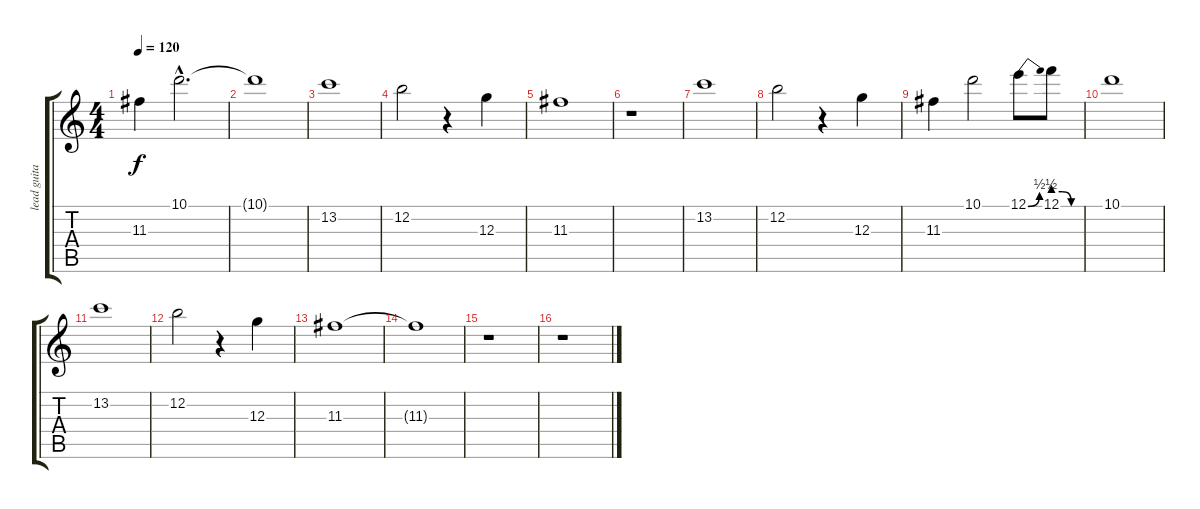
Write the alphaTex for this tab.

\track ("lead guitar 2" "lead guita") {instrument electricguitarclean}
\staff {score tabs}
\tuning (E4 B3 G3 D3 A2 E2) {hide}
\ts (4 4)
\tempo 120
\clef g2
\ks c
11.3.4{dy f} 10.1{hac}.2{d} |
10.1{t}.1 |
13.2.1 |
12.2.2 r.4 12.3.4 |
11.3.1 |
r.1 |
13.2.1 |
12.2.2 r.4 12.3.4 |
11.3.4 10.1.2 12.1{be (bend 0 0 60 2)}.8 12.1{be (custom 0 2 20 2 40 0 60 0)}.8 |
10.1.1 |
13.2.1 |
12.2.2 r.4 12.3.4 |
11.3.1 |
11.3{t}.1 |
r.1 |
r.1
